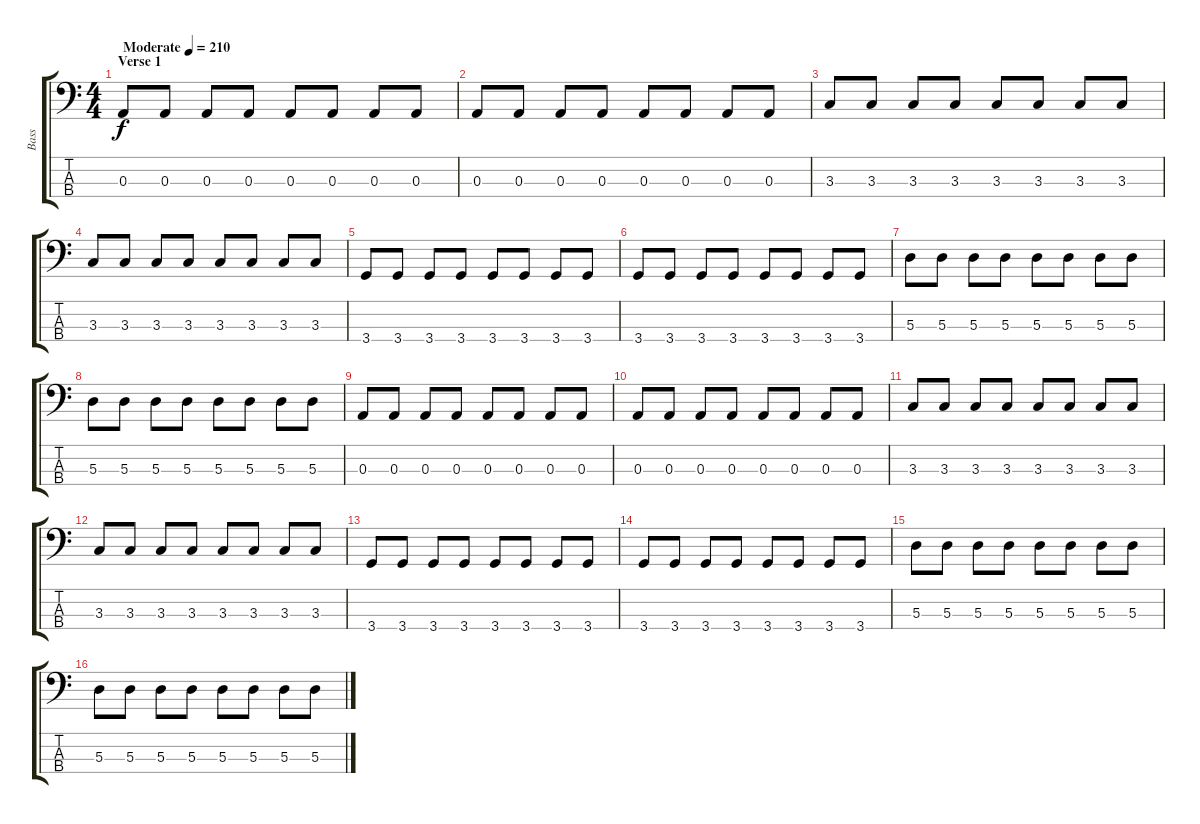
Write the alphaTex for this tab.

\track ("Bass" "Bass") {instrument electricbassfinger}
\staff {score tabs}
\tuning (G2 D2 A1 E1) {hide}
\ts (4 4)
\section ("" "Verse 1")
\tempo (210 "Moderate")
\clef f4
\ks c
0.3.8{dy f instrument electricbassfinger} 0.3.8 0.3.8 0.3.8 0.3.8 0.3.8 0.3.8 0.3.8 |
0.3.8 0.3.8 0.3.8 0.3.8 0.3.8 0.3.8 0.3.8 0.3.8 |
3.3.8 3.3.8 3.3.8 3.3.8 3.3.8 3.3.8 3.3.8 3.3.8 |
3.3.8 3.3.8 3.3.8 3.3.8 3.3.8 3.3.8 3.3.8 3.3.8 |
3.4.8 3.4.8 3.4.8 3.4.8 3.4.8 3.4.8 3.4.8 3.4.8 |
3.4.8 3.4.8 3.4.8 3.4.8 3.4.8 3.4.8 3.4.8 3.4.8 |
5.3.8 5.3.8 5.3.8 5.3.8 5.3.8 5.3.8 5.3.8 5.3.8 |
5.3.8 5.3.8 5.3.8 5.3.8 5.3.8 5.3.8 5.3.8 5.3.8 |
0.3.8 0.3.8 0.3.8 0.3.8 0.3.8 0.3.8 0.3.8 0.3.8 |
0.3.8 0.3.8 0.3.8 0.3.8 0.3.8 0.3.8 0.3.8 0.3.8 |
3.3.8 3.3.8 3.3.8 3.3.8 3.3.8 3.3.8 3.3.8 3.3.8 |
3.3.8 3.3.8 3.3.8 3.3.8 3.3.8 3.3.8 3.3.8 3.3.8 |
3.4.8 3.4.8 3.4.8 3.4.8 3.4.8 3.4.8 3.4.8 3.4.8 |
3.4.8 3.4.8 3.4.8 3.4.8 3.4.8 3.4.8 3.4.8 3.4.8 |
5.3.8 5.3.8 5.3.8 5.3.8 5.3.8 5.3.8 5.3.8 5.3.8 |
5.3.8 5.3.8 5.3.8 5.3.8 5.3.8 5.3.8 5.3.8 5.3.8
